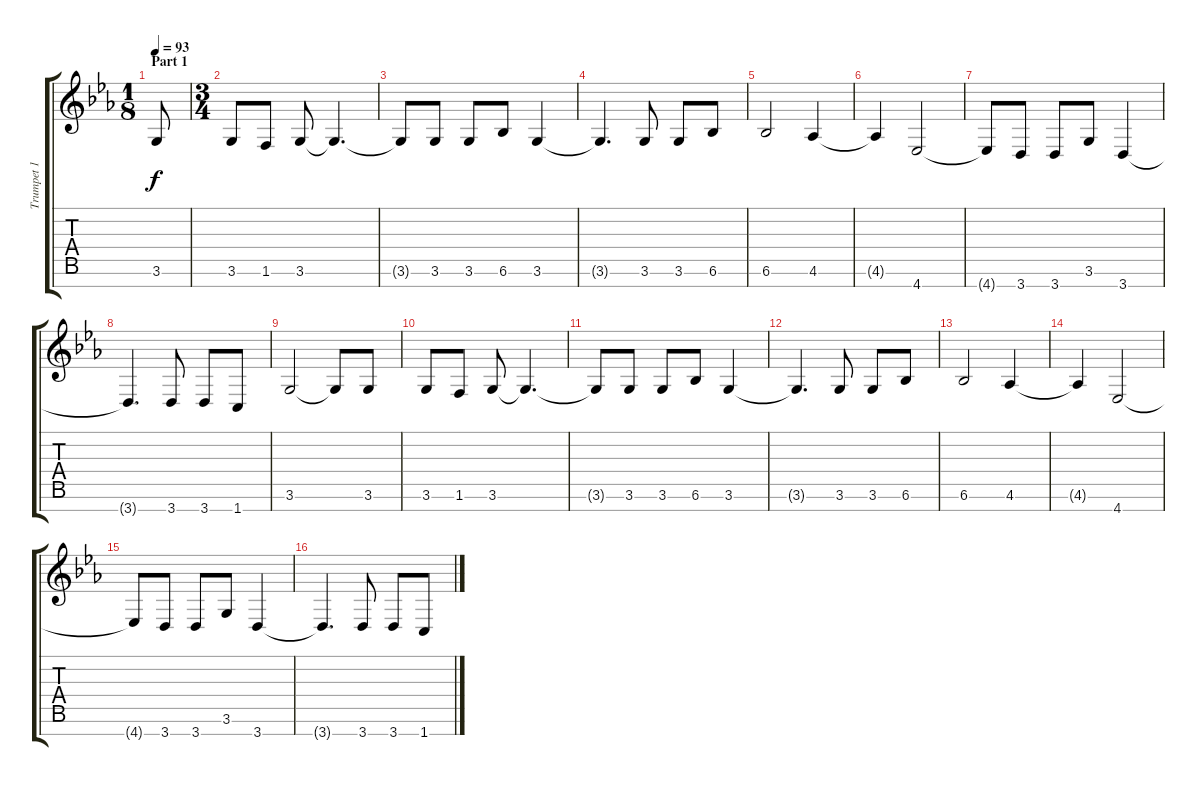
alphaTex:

\track ("Trumpet 1" "Trumpet 1") {instrument trumpet}
\staff {score tabs}
\tuning (E5 B4 G4 D4 A3 E3 B2) {hide}
\ts (1 8)
\section ("" "Part 1")
\tempo 93
\clef g2
\ks cminor
3.6.8{dy f instrument trumpet} |
\ts (3 4)
3.6.8 1.6.8 3.6.8 3.6{t}.4{d} |
3.6{t}.8 3.6.8 3.6.8 6.6.8 3.6.4 |
3.6{t}.4{d} 3.6.8 3.6.8 6.6.8 |
6.6.2 4.6.4 |
4.6{t}.4 4.7.2 |
4.7{t}.8 3.7.8 3.7.8 3.6.8 3.7.4 |
3.7{t}.4{d} 3.7.8 3.7.8 1.7.8 |
3.6.2 3.6{t}.8 3.6.8 |
3.6.8 1.6.8 3.6.8 3.6{t}.4{d} |
3.6{t}.8 3.6.8 3.6.8 6.6.8 3.6.4 |
3.6{t}.4{d} 3.6.8 3.6.8 6.6.8 |
6.6.2 4.6.4 |
4.6{t}.4 4.7.2 |
4.7{t}.8 3.7.8 3.7.8 3.6.8 3.7.4 |
3.7{t}.4{d} 3.7.8 3.7.8 1.7.8
